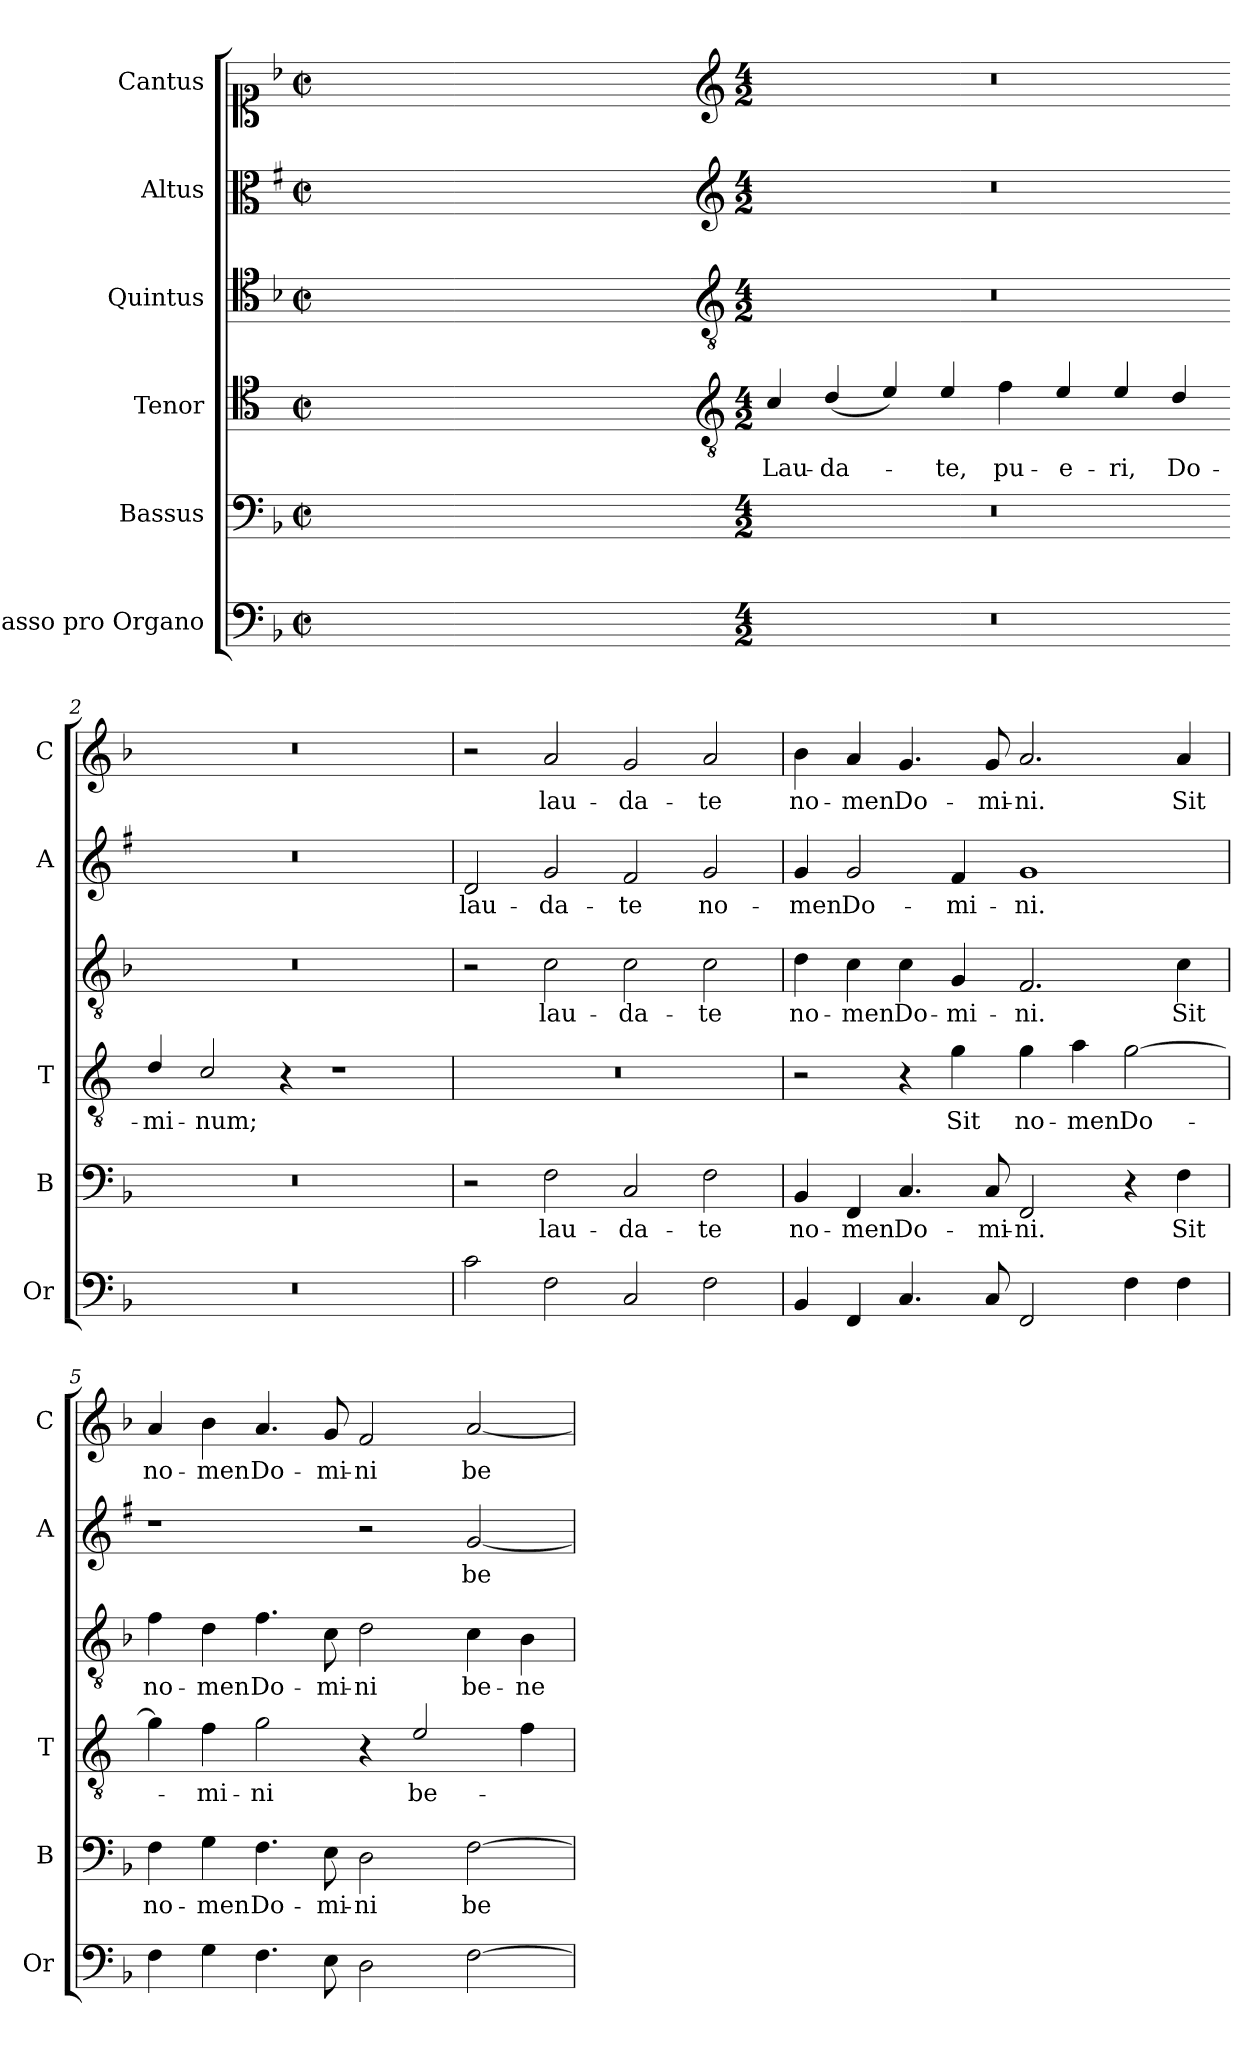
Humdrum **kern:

**kern	**kern	**text	**kern	**text	**kern	**text	**kern	**text	**kern	**text
*part6	*part5	*part5	*part4	*part4	*part3	*part3	*part2	*part2	*part1	*part1
*staff6	*staff5	*staff5	*staff4	*staff4	*staff3	*staff3	*staff2	*staff2	*staff1	*staff1
*I"Basso pro Organo	*I"Bassus	*	*I"Tenor	*	*I"Quintus	*	*I"Altus	*	*I"Cantus	*
*I'Or	*I'B	*	*I'T	*	*	*	*I'A	*	*I'C	*
*clefF4	*clefF4	*	*clefC4	*	*clefC4	*	*clefC3	*	*clefC1	*
*	*	*	*ITrd4c7	*	*	*	*ITrd1c2	*	*	*
*k[b-]	*k[b-]	*	*k[b-]	*	*k[b-]	*	*k[b-]	*	*k[b-]	*
*F:	*F:	*	*F:	*	*F:	*	*F:	*	*F:	*
*M2/2	*M2/2	*	*M2/2	*	*M2/2	*	*M2/2	*	*M2/2	*
*met(c|)	*met(c|)	*	*met(c|)	*	*met(c|)	*	*met(c|)	*	*met(c|)	*
=	=	=	=	=	=	=	=	=	=	=
1ryy	1ryy	.	1ryy	.	1ryy	.	1ryy	.	1ryy	.
=1X-	=1X-	=1X-	=1X-	=1X-	=1X-	=1X-	=1X-	=1X-	=1X-	=1X-
4ryy	4ryy	.	4ryy	.	4ryy	.	4ryy	.	4ryy	.
4ryy	4ryy	.	4ryy	.	4ryy	.	4ryy	.	4ryy	.
4ryy	4ryy	.	4ryy	.	4ryy	.	4ryy	.	4ryy	.
4ryy	4ryy	.	4ryy	.	4ryy	.	4ryy	.	4ryy	.
=1-	=1-	=1-	=1-	=1-	=1-	=1-	=1-	=1-	=1-	=1-
*	*	*	*clefGv2	*	*clefGv2	*	*clefG2	*	*clefG2	*
*M4/2	*M4/2	*	*M4/2	*	*M4/2	*	*M4/2	*	*M4/2	*
!	!	!	!	!LO:LY:b	!	!	!	!	!	!
0r	0r	.	4F/	Lau-	0r	.	0r	.	0r	.
!	!	!	!	!LO:LY:b	!	!	!	!	!	!
.	.	.	(<4G/	-da-	.	.	.	.	.	.
.	.	.	4A/)	.	.	.	.	.	.	.
!	!	!	!	!LO:LY:b	!	!	!	!	!	!
.	.	.	4A/	-te,	.	.	.	.	.	.
!	!	!	!	!LO:LY:b	!	!	!	!	!	!
.	.	.	4B-\	pu-	.	.	.	.	.	.
!	!	!	!	!LO:LY:b	!	!	!	!	!	!
.	.	.	4A/	-e-	.	.	.	.	.	.
!	!	!	!	!LO:LY:b	!	!	!	!	!	!
.	.	.	4A/	-ri,	.	.	.	.	.	.
!	!	!	!	!LO:LY:b	!	!	!	!	!	!
.	.	.	4G/	Do-	.	.	.	.	.	.
=2-	=2-	=2-	=2-	=2-	=2-	=2-	=2-	=2-	=2-	=2-
!	!	!	!	!LO:LY:b	!	!	!	!	!	!
0r	0r	.	4G/	-mi-	0r	.	0r	.	0r	.
!	!	!	!	!LO:LY:b	!	!	!	!	!	!
.	.	.	2F/	-num;	.	.	.	.	.	.
.	.	.	4r	.	.	.	.	.	.	.
.	.	.	1r	.	.	.	.	.	.	.
=3	=3	=3	=3	=3	=3	=3	=3	=3	=3	=3
!	!	!	!	!	!	!	!	!LO:LY:b	!	!
2c\	2r	.	0r	.	2r	.	2c/	lau-	2r	.
!	!	!LO:LY:b	!	!	!	!LO:LY:b	!	!LO:LY:b	!	!LO:LY:b
2F\	2F\	lau-	.	.	2c\	lau-	2f/	-da-	2a/	lau-
!	!	!LO:LY:b	!	!	!	!LO:LY:b	!	!LO:LY:b	!	!LO:LY:b
2C/	2C/	-da-	.	.	2c\	-da-	2e/	-te	2g/	-da-
!	!	!LO:LY:b	!	!	!	!LO:LY:b	!	!LO:LY:b	!	!LO:LY:b
2F\	2F\	-te	.	.	2c\	-te	2f/	no-	2a/	-te
!!LO:LB:g=z
=4	=4	=4	=4	=4	=4	=4	=4	=4	=4	=4
!	!	!LO:LY:b	!	!	!	!LO:LY:b	!	!LO:LY:b	!	!LO:LY:b
4BB-/	4BB-/	no-	2r	.	4d\	no-	4f/	-men	4b-\	no-
!	!	!LO:LY:b	!	!	!	!LO:LY:b	!	!LO:LY:b	!	!LO:LY:b
4FF/	4FF/	-men	.	.	4c\	-men	2f/	Do-	4a/	-men
!	!	!LO:LY:b	!	!	!	!LO:LY:b	!	!	!	!LO:LY:b
4.C/	4.C/	Do-	4r	.	4c\	Do-	.	.	4.g/	Do-
!	!	!	!	!LO:LY:b	!	!LO:LY:b	!	!LO:LY:b	!	!
.	.	.	4c\	Sit	4G/	-mi-	4e/	-mi-	.	.
!	!	!LO:LY:b	!	!	!	!	!	!	!	!LO:LY:b
8C/	8C/	-mi-	.	.	.	.	.	.	8g/	-mi-
!	!	!LO:LY:b	!	!LO:LY:b	!	!LO:LY:b	!	!LO:LY:b	!	!LO:LY:b
2FF/	2FF/	-ni.	4c\	no-	2.F/	-ni.	1f	-ni.	2.a/	-ni.
!	!	!	!	!LO:LY:b	!	!	!	!	!	!
.	.	.	4d\	-men	.	.	.	.	.	.
!	!	!	!	!LO:LY:b	!	!	!	!	!	!
4F\	4r	.	[2c\	Do-	.	.	.	.	.	.
!	!	!LO:LY:b	!	!	!	!LO:LY:b	!	!	!	!LO:LY:b
4F\	4F\	Sit	.	.	4c\	Sit	.	.	4a/	Sit
=5	=5	=5	=5	=5	=5	=5	=5	=5	=5	=5
!	!	!LO:LY:b	!	!	!	!LO:LY:b	!	!	!	!LO:LY:b
4F\	4F\	no-	4c\]	.	4f\	no-	1r	.	4a/	no-
!	!	!LO:LY:b	!	!LO:LY:b	!	!LO:LY:b	!	!	!	!LO:LY:b
4G\	4G\	-men	4B-\	-mi-	4d\	-men	.	.	4b-\	-men
!	!	!LO:LY:b	!	!LO:LY:b	!	!LO:LY:b	!	!	!	!LO:LY:b
4.F\	4.F\	Do-	2c\	-ni	4.f\	Do-	.	.	4.a/	Do-
!	!	!LO:LY:b	!	!	!	!LO:LY:b	!	!	!	!LO:LY:b
8E\	8E\	-mi-	.	.	8c\	-mi-	.	.	8g/	-mi-
!	!	!LO:LY:b	!	!	!	!LO:LY:b	!	!	!	!LO:LY:b
2D\	2D\	-ni	4r	.	2d\	-ni	2r	.	2f/	-ni
!	!	!	!	!LO:LY:b	!	!	!	!	!	!
.	.	.	2A/	be-	.	.	.	.	.	.
!	!	!LO:LY:b	!	!	!	!LO:LY:b	!	!LO:LY:b	!	!LO:LY:b
[2F\	[2F\	be-	.	.	4c\	be-	[2f/	be-	[2a/	be-
!	!	!	!	!	!	!LO:LY:b	!	!	!	!
.	.	.	4B-\	.	4B-\	-ne-	.	.	.	.
=	=	=	=	=	=	=	=	=	=	=
*-	*-	*-	*-	*-	*-	*-	*-	*-	*-	*-
